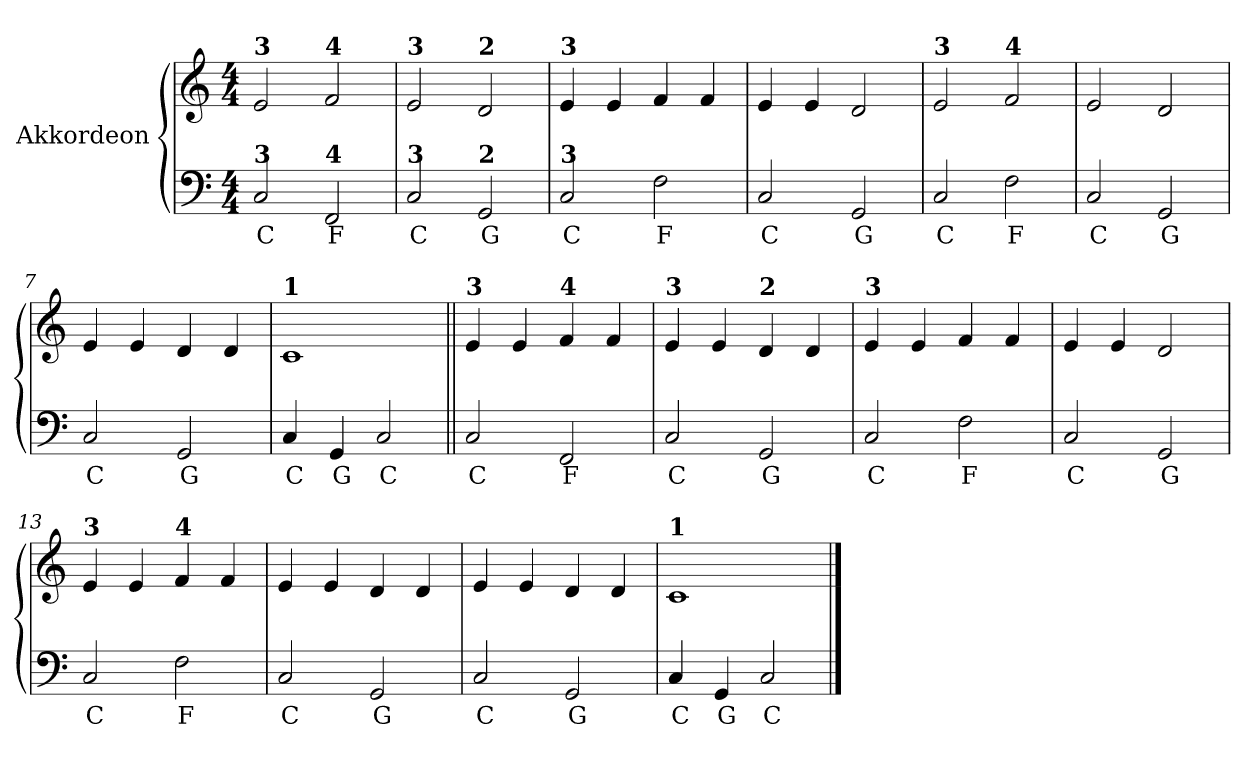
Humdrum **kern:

**kern	**text	**kern
*part1	*part1	*part1
*staff2	*staff2	*staff1
*I"Akkordeon	*	*
!!LO:PB:g=z
*clefF4	*	*clefG2
*k[]	*	*k[]
*C:	*	*C:
*M4/4	*	*M4/4
=1	=1	=1
!	!	!LO:TX:a:B:t=3
!LO:TX:a:B:t=3	!	!
!	!LO:LY:b:color=#000000	!
2Ci/	C	2ei/
!	!	!LO:TX:a:B:t=4
!LO:TX:a:B:t=4	!	!
!	!LO:LY:b:color=#000000	!
2FFi/	F	2fi/
=2	=2	=2
!	!	!LO:TX:a:B:t=3
!LO:TX:a:B:t=3	!	!
!	!LO:LY:b:color=#000000	!
2Ci/	C	2ei/
!	!	!LO:TX:a:B:t=2
!LO:TX:a:B:t=2	!	!
!	!LO:LY:b:color=#000000	!
2GGi/	G	2di/
=3	=3	=3
!	!	!LO:TX:a:B:t=3
!LO:TX:a:B:t=3	!	!
!	!LO:LY:b:color=#000000	!
2Ci/	C	4ei/
.	.	4ei/
!	!LO:LY:b:color=#000000	!
2Fi\	F	4fi/
.	.	4fi/
=4	=4	=4
!	!LO:LY:b:color=#000000	!
2Ci/	C	4ei/
.	.	4ei/
!	!LO:LY:b:color=#000000	!
2GGi/	G	2di/
=5	=5	=5
!	!	!LO:TX:a:B:t=3
!	!LO:LY:b:color=#000000	!
2Ci/	C	2ei/
!	!	!LO:TX:a:B:t=4
!	!LO:LY:b:color=#000000	!
2Fi\	F	2fi/
=6	=6	=6
!	!LO:LY:b:color=#000000	!
2Ci/	C	2ei/
!	!LO:LY:b:color=#000000	!
2GGi/	G	2di/
!!LO:LB:g=z
=7	=7	=7
!	!LO:LY:b:color=#000000	!
2Ci/	C	4ei/
.	.	4ei/
!	!LO:LY:b:color=#000000	!
2GGi/	G	4di/
.	.	4di/
=8	=8	=8
!	!	!LO:TX:a:B:t=1
!	!LO:LY:b:color=#000000	!
4Ci/	C	1ci
!	!LO:LY:b:color=#000000	!
4GGi/	G	.
!	!LO:LY:b:color=#000000	!
2Ci/	C	.
=9||	=9||	=9||
!	!	!LO:TX:a:B:t=3
!	!LO:LY:b:color=#000000	!
2Ci/	C	4ei/
.	.	4ei/
!	!	!LO:TX:a:B:t=4
!	!LO:LY:b:color=#000000	!
2FFi/	F	4fi/
.	.	4fi/
=10	=10	=10
!	!	!LO:TX:a:B:t=3
!	!LO:LY:b:color=#000000	!
2Ci/	C	4ei/
.	.	4ei/
!	!	!LO:TX:a:B:t=2
!	!LO:LY:b:color=#000000	!
2GGi/	G	4di/
.	.	4di/
=11	=11	=11
!	!	!LO:TX:a:B:t=3
!	!LO:LY:b:color=#000000	!
2Ci/	C	4ei/
.	.	4ei/
!	!LO:LY:b:color=#000000	!
2Fi\	F	4fi/
.	.	4fi/
!!LO:LB:g=z
=12	=12	=12
!	!LO:LY:b:color=#000000	!
2Ci/	C	4ei/
.	.	4ei/
!	!LO:LY:b:color=#000000	!
2GGi/	G	2di/
=13	=13	=13
!	!	!LO:TX:a:B:t=3
!	!LO:LY:b:color=#000000	!
2Ci/	C	4ei/
.	.	4ei/
!	!	!LO:TX:a:B:t=4
!	!LO:LY:b:color=#000000	!
2Fi\	F	4fi/
.	.	4fi/
=14	=14	=14
!	!LO:LY:b:color=#000000	!
2Ci/	C	4ei/
.	.	4ei/
!	!LO:LY:b:color=#000000	!
2GGi/	G	4di/
.	.	4di/
=15	=15	=15
!	!LO:LY:b:color=#000000	!
2Ci/	C	4ei/
.	.	4ei/
!	!LO:LY:b:color=#000000	!
2GGi/	G	4di/
.	.	4di/
=16	=16	=16
!	!	!LO:TX:a:B:t=1
!	!LO:LY:b:color=#000000	!
4Ci/	C	1ci
!	!LO:LY:b:color=#000000	!
4GGi/	G	.
!	!LO:LY:b:color=#000000	!
2Ci/	C	.
==	==	==
*-	*-	*-
